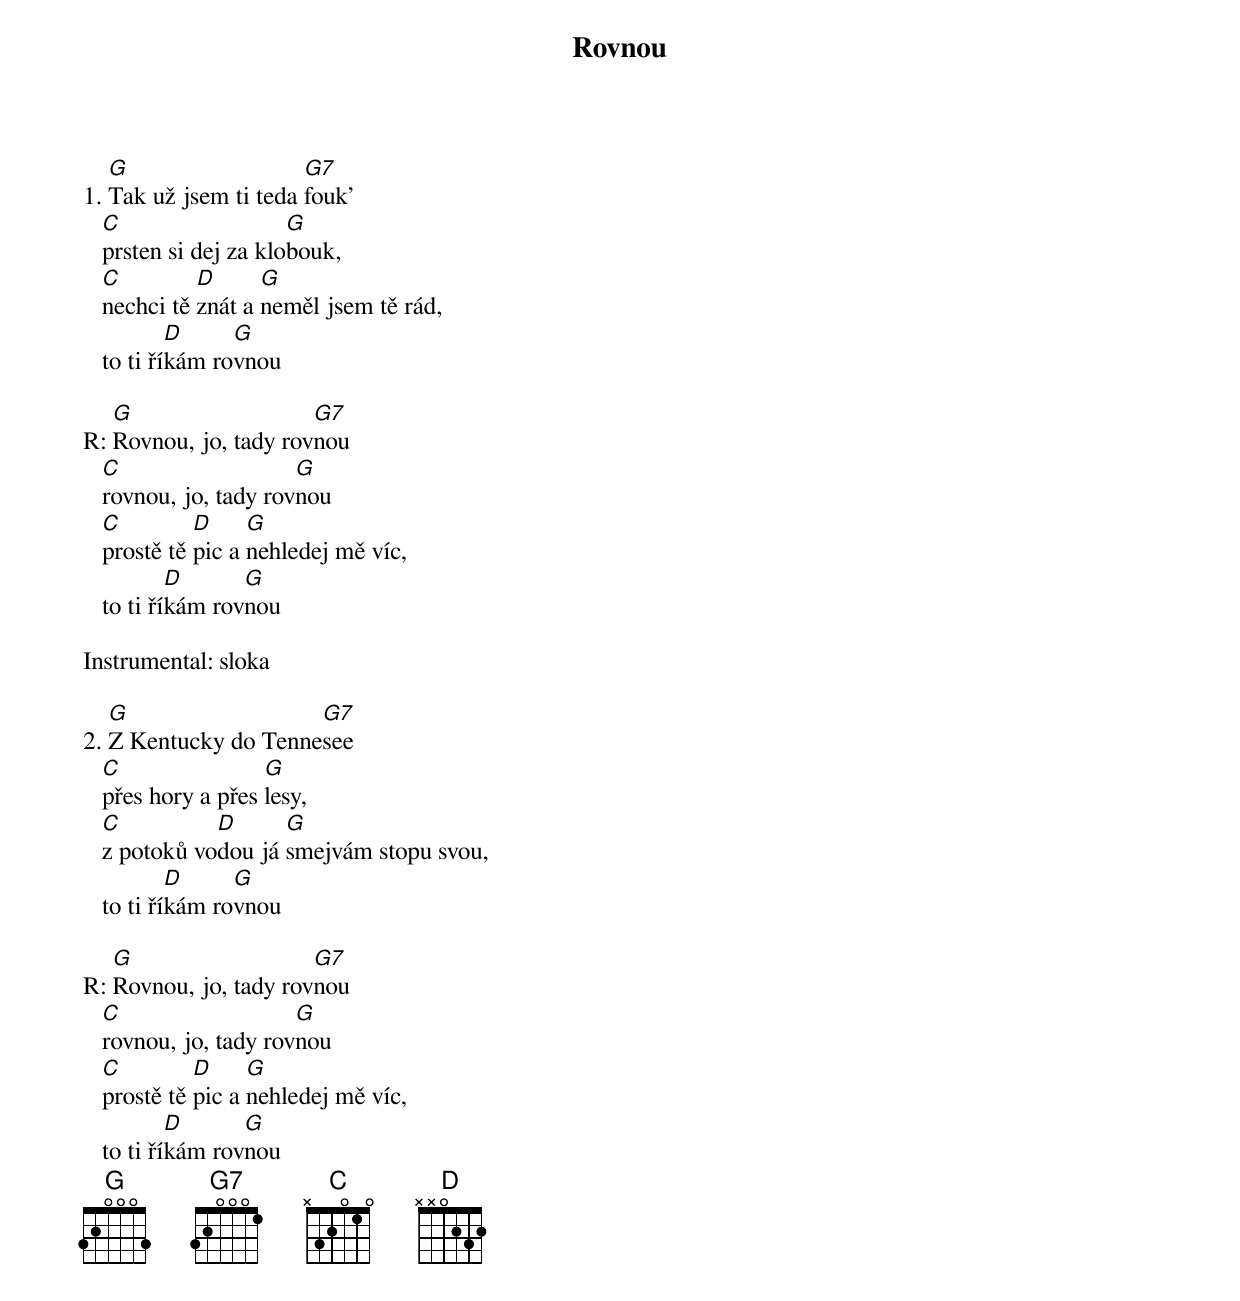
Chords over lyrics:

Rovnou

   G                   G7
1. Tak už jsem ti teda fouk'
   C                   G
   prsten si dej za klobouk,
   C         D      G
   nechci tě znát a neměl jsem tě rád,
           D     G
   to ti říkám rovnou

   G                   G7
R: Rovnou, jo, tady rovnou
   C                   G
   rovnou, jo, tady rovnou
   C         D     G
   prostě tě pic a nehledej mě víc,
           D      G
   to ti říkám rovnou

Instrumental: sloka

   G                  G7
2. Z Kentucky do Tennesee
   C                G
   přes hory a přes lesy,
   C          D      G
   z potoků vodou já smejvám stopu svou,
           D     G
   to ti říkám rovnou

   G                   G7
R: Rovnou, jo, tady rovnou
   C                   G
   rovnou, jo, tady rovnou
   C         D     G
   prostě tě pic a nehledej mě víc,
           D      G
   to ti říkám rovnou
